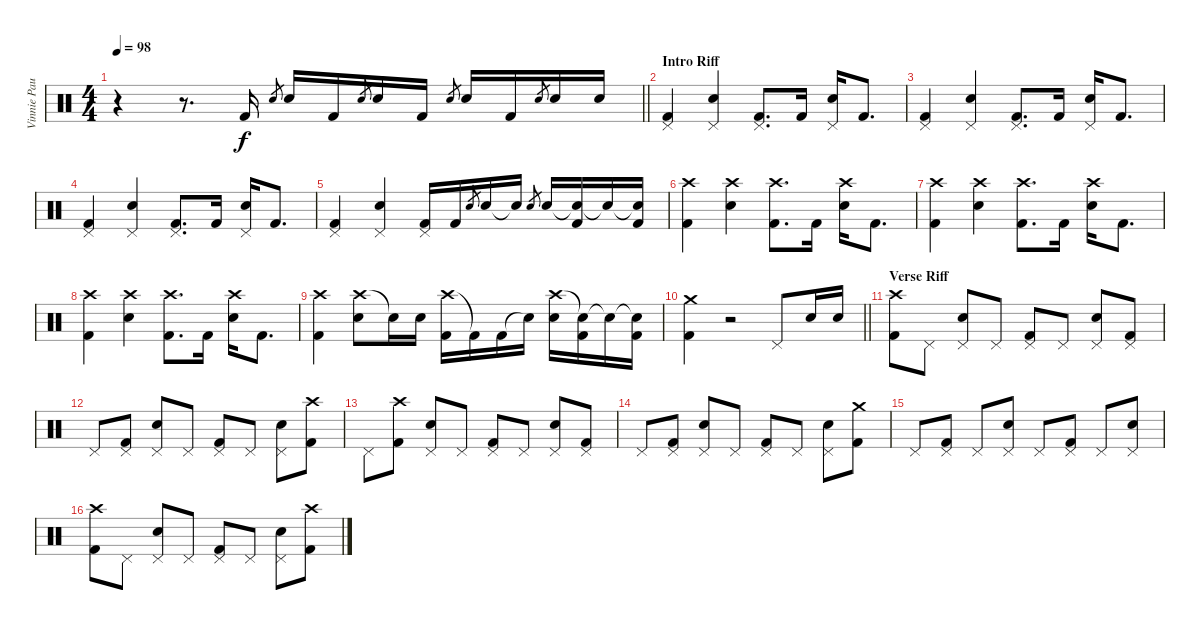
\track ("Vinnie Paul" "Vinnie Pau") {instrument percussion}
\staff {score}
\articulation defaults
\ts (4 4)
\tempo 98
\clef neutral
\barLineRight lightlight
\ks c
r.4{dy f} r.8{d} "Kick (hit) 2".16 "Electric Snare (hit)".8{gr} "Electric Snare (hit)".16 "Kick (hit) 2".16 "Electric Snare (hit)".8{gr} "Electric Snare (hit)".16 "Kick (hit) 2".16 "Electric Snare (hit)".8{gr} "Electric Snare (hit)".16 "Kick (hit) 2".16 "Electric Snare (hit)".8{gr} "Electric Snare (hit)".16 "Electric Snare (hit)".16 |
\section ("" "Intro Riff")
("Pedal Hi-Hat (hit)" "Kick (hit) 2").4 ("Pedal Hi-Hat (hit)" "Electric Snare (hit)").4 ("Pedal Hi-Hat (hit)" "Kick (hit) 2").8{d} "Kick (hit) 2".16 ("Pedal Hi-Hat (hit)" "Electric Snare (hit)").16 "Kick (hit) 2".8{d} |
("Pedal Hi-Hat (hit)" "Kick (hit) 2").4 ("Pedal Hi-Hat (hit)" "Electric Snare (hit)").4 ("Pedal Hi-Hat (hit)" "Kick (hit) 2").8{d} "Kick (hit) 2".16 ("Pedal Hi-Hat (hit)" "Electric Snare (hit)").16 "Kick (hit) 2".8{d} |
("Pedal Hi-Hat (hit)" "Kick (hit) 2").4 ("Pedal Hi-Hat (hit)" "Electric Snare (hit)").4 ("Pedal Hi-Hat (hit)" "Kick (hit) 2").8{d} "Kick (hit) 2".16 ("Pedal Hi-Hat (hit)" "Electric Snare (hit)").16 "Kick (hit) 2".8{d} |
("Pedal Hi-Hat (hit)" "Kick (hit) 2").4 ("Pedal Hi-Hat (hit)" "Electric Snare (hit)").4 ("Pedal Hi-Hat (hit)" "Kick (hit) 2").16 "Kick (hit) 2".16 "Electric Snare (hit)".8{gr} "Electric Snare (hit)".16 "Electric Snare (hit)"{t}.16 "Electric Snare (hit)".8{gr} "Electric Snare (hit)".16 ("Snare (hit)"{t} "Kick (hit) 2").16 "Snare (hit)"{t}.16 ("Snare (hit)"{t} "Kick (hit) 2").16 |
("Crash high (hit)" "Kick (hit) 2").4 ("Crash high (hit)" "Electric Snare (hit)").4 ("Crash high (hit)" "Kick (hit) 2").8{d} "Kick (hit) 2".16 ("Crash high (hit)" "Electric Snare (hit)").16 "Kick (hit) 2".8{d} |
("Crash high (hit)" "Kick (hit) 2").4 ("Crash high (hit)" "Electric Snare (hit)").4 ("Crash high (hit)" "Kick (hit) 2").8{d} "Kick (hit) 2".16 ("Crash high (hit)" "Electric Snare (hit)").16 "Kick (hit) 2".8{d} |
("Crash high (hit)" "Kick (hit) 2").4 ("Crash high (hit)" "Electric Snare (hit)").4 ("Crash high (hit)" "Kick (hit) 2").8{d} "Kick (hit) 2".16 ("Crash high (hit)" "Electric Snare (hit)").16 "Kick (hit) 2".8{d} |
("Crash high (hit)" "Kick (hit) 2").4 ("Crash high (hit)" "Electric Snare (hit)").8 "Electric Snare (hit)"{t}.16 "Electric Snare (hit)".16 ("Crash high (hit)" "Kick (hit) 2").16 "Kick (hit) 2"{t}.16 "Kick (hit) 2".16 "Snare (hit)"{t}.16 ("Crash high (hit)" "Electric Snare (hit)").16 ("Snare (hit)"{t} "Kick (hit) 2").16 "Snare (hit)"{t}.16 ("Snare (hit)"{t} "Kick (hit) 2").16 |
\barLineRight lightlight
("Crash medium (hit)" "Kick (hit) 2").4 r.2 "Pedal Hi-Hat (hit)".8 "Electric Snare (hit)".16 "Electric Snare (hit)".16 |
\section ("" "Verse Riff")
("Crash high (hit)" "Kick (hit) 2").8 "Pedal Hi-Hat (hit)".8 ("Pedal Hi-Hat (hit)" "Electric Snare (hit)").8 "Pedal Hi-Hat (hit)".8 ("Pedal Hi-Hat (hit)" "Kick (hit) 2").8 "Pedal Hi-Hat (hit)".8 ("Pedal Hi-Hat (hit)" "Electric Snare (hit)").8 ("Pedal Hi-Hat (hit)" "Kick (hit) 2").8 |
"Pedal Hi-Hat (hit)".8 ("Pedal Hi-Hat (hit)" "Kick (hit) 2").8 ("Pedal Hi-Hat (hit)" "Electric Snare (hit)").8 "Pedal Hi-Hat (hit)".8 ("Pedal Hi-Hat (hit)" "Kick (hit) 2").8 "Pedal Hi-Hat (hit)".8 ("Pedal Hi-Hat (hit)" "Electric Snare (hit)").8 ("Crash high (hit)" "Kick (hit) 2").8 |
"Pedal Hi-Hat (hit)".8 ("Crash high (hit)" "Kick (hit) 2").8 ("Pedal Hi-Hat (hit)" "Electric Snare (hit)").8 "Pedal Hi-Hat (hit)".8 ("Pedal Hi-Hat (hit)" "Kick (hit) 2").8 "Pedal Hi-Hat (hit)".8 ("Pedal Hi-Hat (hit)" "Electric Snare (hit)").8 ("Pedal Hi-Hat (hit)" "Kick (hit) 2").8 |
"Pedal Hi-Hat (hit)".8 ("Pedal Hi-Hat (hit)" "Kick (hit) 2").8 ("Pedal Hi-Hat (hit)" "Electric Snare (hit)").8 "Pedal Hi-Hat (hit)".8 ("Pedal Hi-Hat (hit)" "Kick (hit) 2").8 "Pedal Hi-Hat (hit)".8 ("Pedal Hi-Hat (hit)" "Electric Snare (hit)").8 ("Crash medium (hit)" "Kick (hit) 2").8 |
"Pedal Hi-Hat (hit)".8 ("Pedal Hi-Hat (hit)" "Kick (hit) 2").8 "Pedal Hi-Hat (hit)".8 ("Pedal Hi-Hat (hit)" "Electric Snare (hit)").8 "Pedal Hi-Hat (hit)".8 ("Pedal Hi-Hat (hit)" "Kick (hit) 2").8 "Pedal Hi-Hat (hit)".8 ("Pedal Hi-Hat (hit)" "Electric Snare (hit)").8 |
("Crash high (hit)" "Kick (hit) 2").8 "Pedal Hi-Hat (hit)".8 ("Pedal Hi-Hat (hit)" "Electric Snare (hit)").8 "Pedal Hi-Hat (hit)".8 ("Pedal Hi-Hat (hit)" "Kick (hit) 2").8 "Pedal Hi-Hat (hit)".8 ("Pedal Hi-Hat (hit)" "Electric Snare (hit)").8 ("Crash high (hit)" "Kick (hit) 2").8
